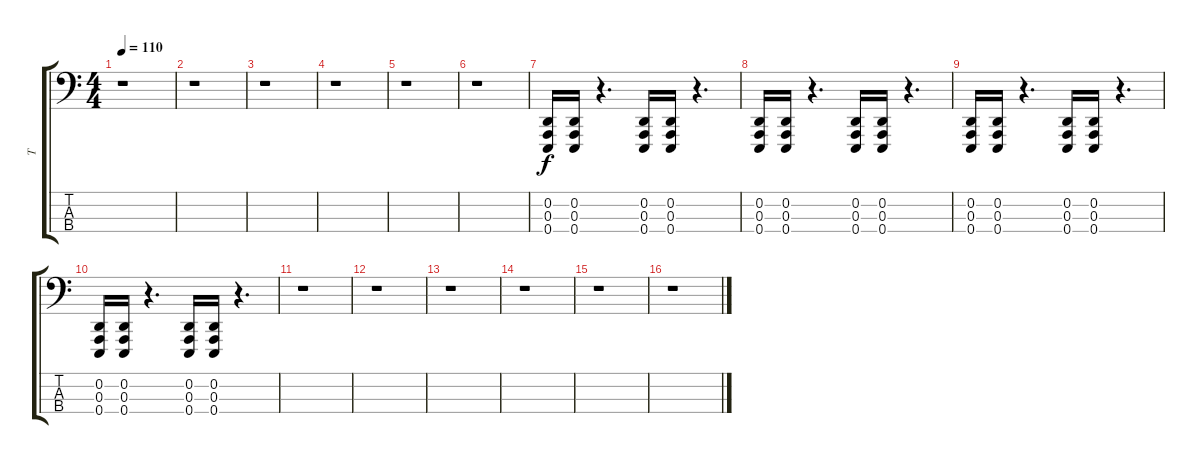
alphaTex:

\track ("T" "T") {instrument timpani}
\staff {score tabs}
\tuning (G2 D2 A1 E1) {hide}
\ts (4 4)
\tempo 110
\clef f4
\ks c
r.1{dy f} |
r.1 |
r.1 |
r.1 |
r.1 |
r.1 |
\section ("" "")
(0.2 0.3 0.4).16 (0.2 0.3 0.4).16 r.4{d} (0.2 0.3 0.4).16 (0.2 0.3 0.4).16 r.4{d} |
(0.2 0.3 0.4).16 (0.2 0.3 0.4).16 r.4{d} (0.2 0.3 0.4).16 (0.2 0.3 0.4).16 r.4{d} |
(0.2 0.3 0.4).16 (0.2 0.3 0.4).16 r.4{d} (0.2 0.3 0.4).16 (0.2 0.3 0.4).16 r.4{d} |
(0.2 0.3 0.4).16 (0.2 0.3 0.4).16 r.4{d} (0.2 0.3 0.4).16 (0.2 0.3 0.4).16 r.4{d} |
\section ("" "")
r.1 |
r.1 |
r.1 |
r.1 |
r.1 |
r.1
